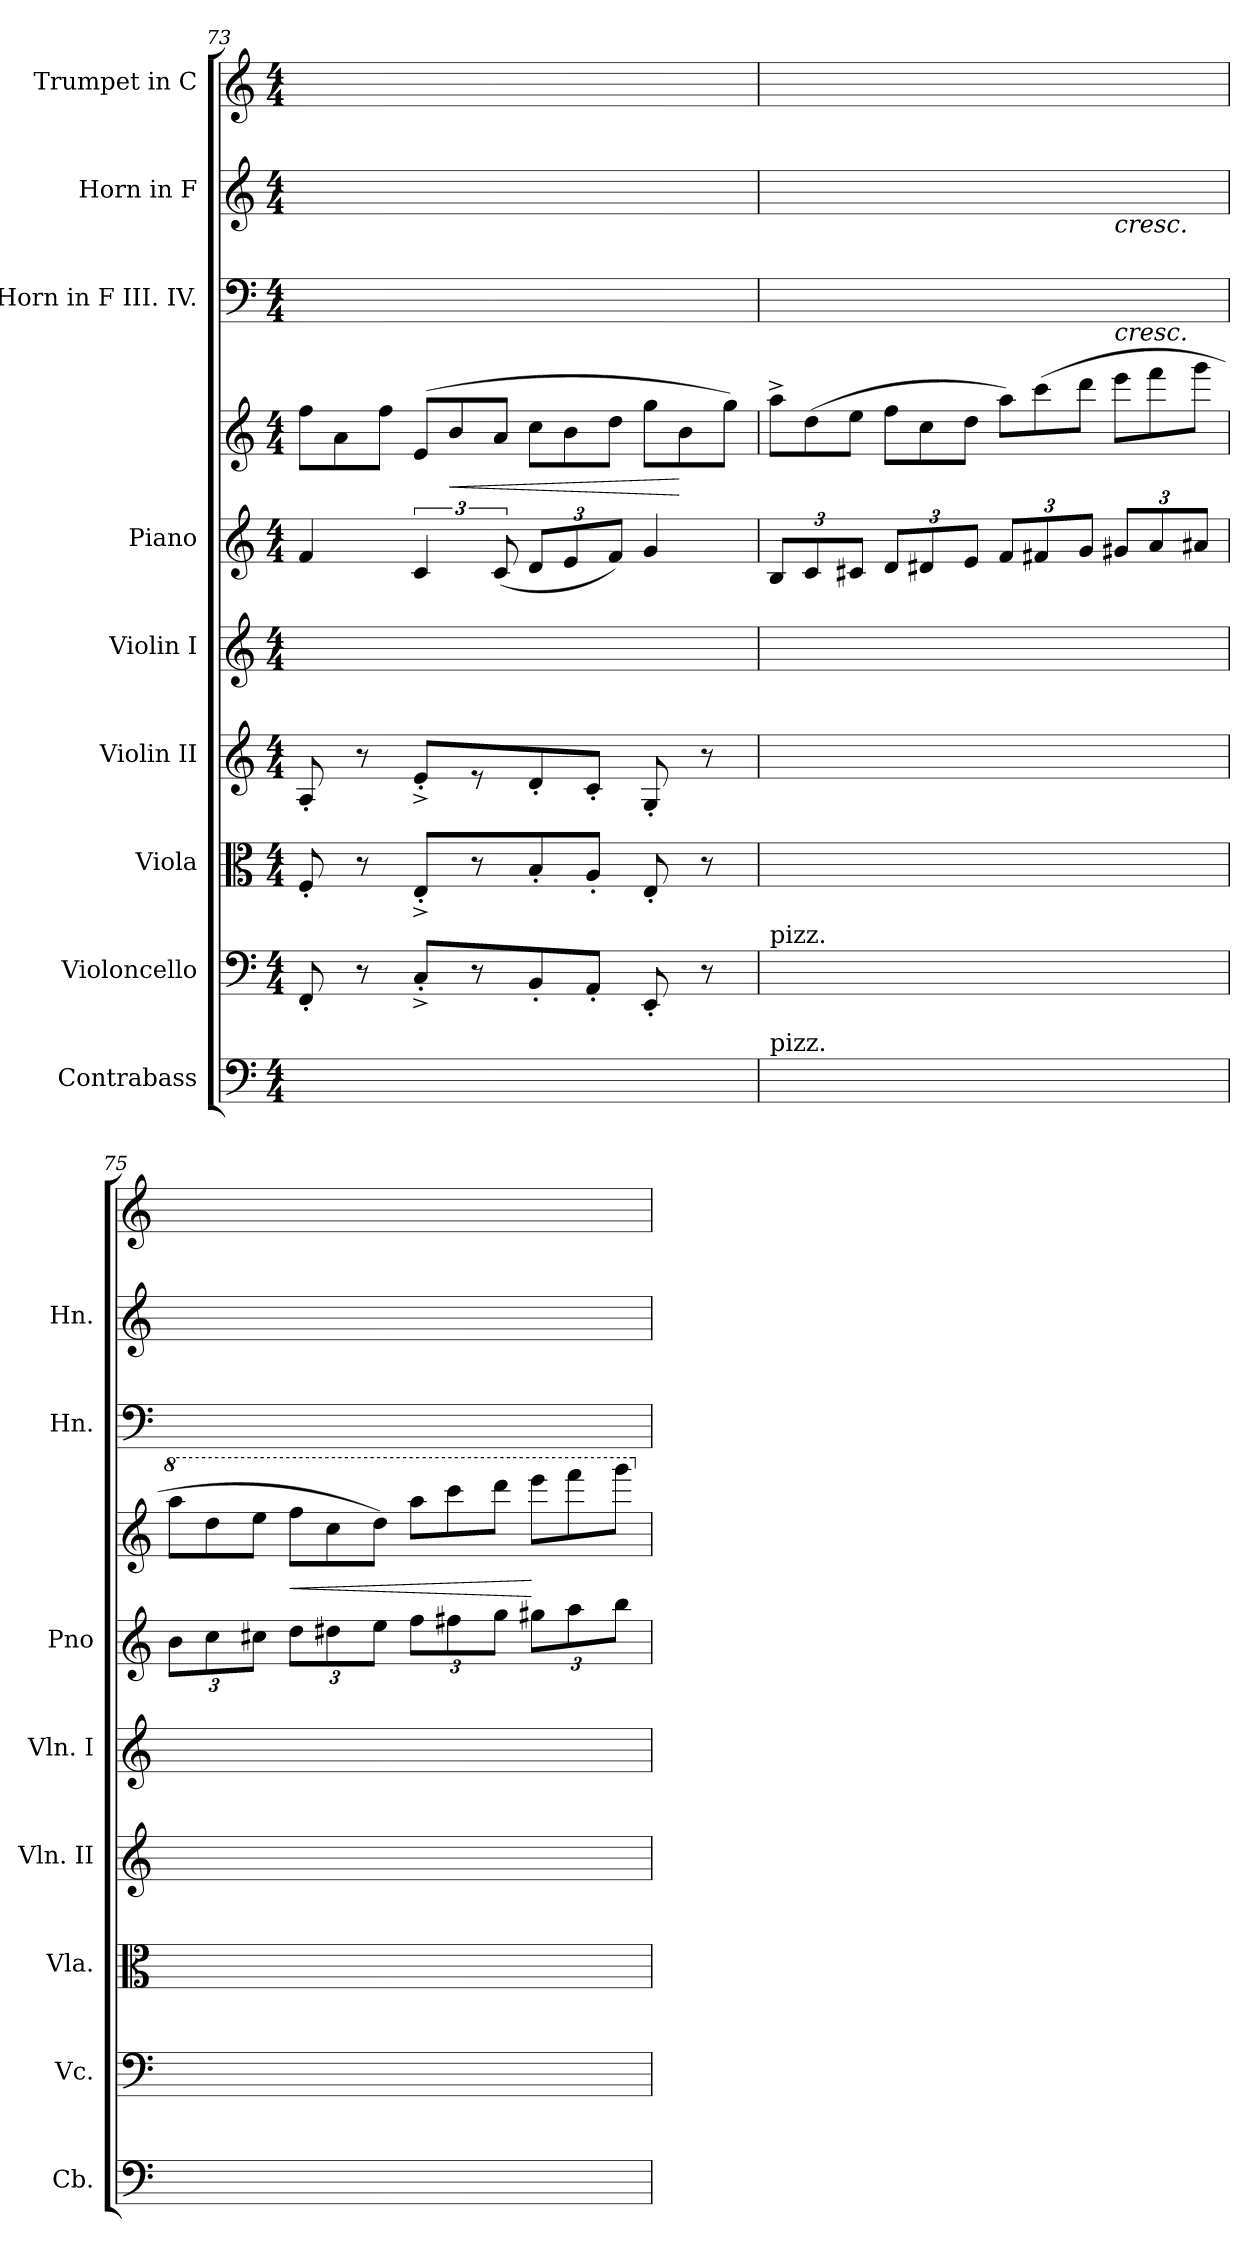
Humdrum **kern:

**kern	**kern	**kern	**kern	**kern	**kern	**kern	**dynam	**kern	**kern	**kern
*part9	*part8	*part7	*part6	*part5	*part4	*part4	*part4	*part3	*part2	*part1
*staff10	*staff9	*staff8	*staff7	*staff6	*staff5	*staff4	*staff4/5	*staff3	*staff2	*staff1
*I"Contrabass	*I"Violoncello	*I"Viola	*I"Violin II	*I"Violin I	*I"Piano	*	*	*I"Horn in F III. IV.	*I"Horn in F	*I"Trumpet in C
*I'Cb.	*I'Vc.	*I'Vla.	*I'Vln. II	*I'Vln. I	*I'Pno	*	*	*I'Hn.	*I'Hn.	*
*clefF4	*clefF4	*clefC3	*clefG2	*clefG2	*clefG2	*clefG2	*	*clefF4	*clefG2	*clefG2
*ITrd7c12	*	*	*	*	*	*	*	*ITrd4c7	*ITrd4c7	*
*k[]	*k[]	*k[]	*k[]	*k[]	*k[]	*k[]	*	*	*	*k[]
*C:	*C:	*C:	*C:	*C:	*C:	*C:	*	*	*	*C:
*M4/4	*M4/4	*M4/4	*M4/4	*M4/4	*M4/4	*M4/4	*	*M4/4	*M4/4	*M4/4
*	*	*	*	*	*	*Xtuplet	*	*	*	*
=73	=73	=73	=73	=73	=73	=73	=73	=73	=73	=73
1ryy	8FF'	8F'	8A'	1ryy	4f	12ffL	.	1ryy	1ryy	1ryy
.	.	.	.	.	.	12a	.	.	.	.
.	8r	8r	8r	.	.	.	.	.	.	.
.	.	.	.	.	.	12ffJ	.	.	.	.
.	8C'^L	8E'^L	8e'^L	.	6c	(12eL	.	.	.	.
.	.	.	.	.	.	12b	<	.	.	.
.	8r	8r	8r	.	.	.	.	.	.	.
.	.	.	.	.	(12c	12aJ	.	.	.	.
.	8BB'	8B'	8d'	.	12dL	12ccL	.	.	.	.
.	.	.	.	.	12e	12b	.	.	.	.
.	8AA'J	8A'J	8c'J	.	.	.	.	.	.	.
.	.	.	.	.	12fJ)	12ddJ	.	.	.	.
.	8EE'	8E'	8G'	.	4g	12ggL	.	.	.	.
.	.	.	.	.	.	12b	[	.	.	.
.	8r	8r	8r	.	.	.	.	.	.	.
.	.	.	.	.	.	12ggJ)	.	.	.	.
=74	=74	=74	=74	=74	=74	=74	=74	=74	=74	=74
!	!LO:TX:a:t=pizz.	!	!	!	!	!	!	!	!	!
!LO:TX:a:t=pizz.	!	!	!	!	!	!	!	!	!	!
4ryy	4ryy	8ryy	8ryy	8ryy	12BL	12aa^L	.	4ryy	4ryy	1ryy
.	.	.	.	.	12c	(12dd	.	.	.	.
.	.	8ryy	8ryy	8ryy	.	.	.	.	.	.
.	.	.	.	.	12c#XJ	12eeJ	.	.	.	.
4ryy	4ryy	8ryy	8ryy	8ryy	12dL	12ffL	.	4ryy	4ryy	.
.	.	.	.	.	12d#X	12cc	.	.	.	.
.	.	8ryy	8ryy	8ryy	.	.	.	.	.	.
.	.	.	.	.	12eJ	12ddJ	.	.	.	.
4ryy	4ryy	8ryy	8ryy	8ryy	12fL	12aaL)	.	4ryy	4ryy	.
.	.	.	.	.	12f#X	(12ccc	.	.	.	.
.	.	8ryy	8ryy	8ryy	.	.	.	.	.	.
.	.	.	.	.	12gJ	12dddJ	.	.	.	.
!	!	!	!	!	!	!	!	!	!LO:TX:b:i:t=cresc.	!
!	!	!	!	!	!	!	!	!LO:TX:b:i:t=cresc.	!	!
4ryy	4ryy	8ryy	8ryy	8ryy	12g#XL	12eeeL	.	4ryy	4ryy	.
.	.	.	.	.	12a	12fff	.	.	.	.
.	.	8ryy	8ryy	8ryy	.	.	.	.	.	.
.	.	.	.	.	12a#XJ	12gggJ	.	.	.	.
=75	=75	=75	=75	=75	=75	=75	=75	=75	=75	=75
*	*	*	*	*	*	*8va	*	*	*	*
4ryy	4ryy	8ryy	8ryy	8ryy	12bL	12aaaL	.	4ryy	4ryy	1ryy
.	.	.	.	.	12cc	12ddd	.	.	.	.
.	.	8ryy	8ryy	8ryy	.	.	.	.	.	.
.	.	.	.	.	12cc#XJ	12eeeJ	.	.	.	.
4ryy	4ryy	8ryy	8ryy	8ryy	12ddL	12fffL	<	4ryy	4ryy	.
.	.	.	.	.	12dd#X	12ccc	.	.	.	.
.	.	8ryy	8ryy	8ryy	.	.	.	.	.	.
.	.	.	.	.	12eeJ	12dddJ)	.	.	.	.
4ryy	4ryy	8ryy	8ryy	8ryy	12ffL	12aaaL	.	4ryy	4ryy	.
.	.	.	.	.	12ff#X	12cccc	.	.	.	.
.	.	8ryy	8ryy	8ryy	.	.	.	.	.	.
.	.	.	.	.	12ggJ	12ddddJ	.	.	.	.
4ryy	4ryy	8ryy	8ryy	8ryy	12gg#XL	12eeeeL	[	4ryy	4ryy	.
.	.	.	.	.	12aa	12ffff	.	.	.	.
.	.	8ryy	8ryy	8ryy	.	.	.	.	.	.
.	.	.	.	.	12bbJ	12ggggJ	.	.	.	.
*	*	*	*	*	*	*X8va	*	*	*	*
=	=	=	=	=	=	=	=	=	=	=
*-	*-	*-	*-	*-	*-	*-	*-	*-	*-	*-
